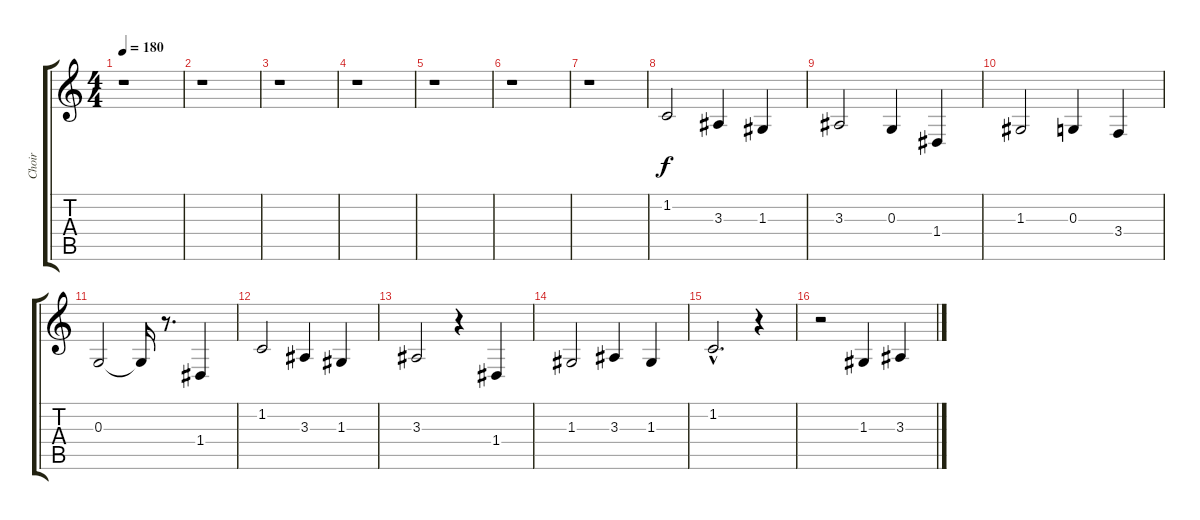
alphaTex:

\track ("Choir" "Choir") {instrument choiraahs}
\staff {score tabs}
\tuning (E4 B3 G3 D3 A2 E2) {hide}
\ts (4 4)
\tempo 180
\clef g2
\ks c
r.1{dy f} |
r.1 |
r.1 |
r.1 |
r.1 |
r.1 |
r.1 |
1.2.2 3.3.4 1.3.4 |
3.3.2 0.3.4 1.4.4 |
1.3.2 0.3.4 3.4.4 |
0.3.2 0.3{t}.16 r.8{d} 1.4.4 |
1.2.2 3.3.4 1.3.4 |
3.3.2 r.4 1.4.4 |
1.3.2 3.3.4 1.3.4 |
1.2{hac}.2{d} r.4 |
r.2 1.3.4 3.3.4
